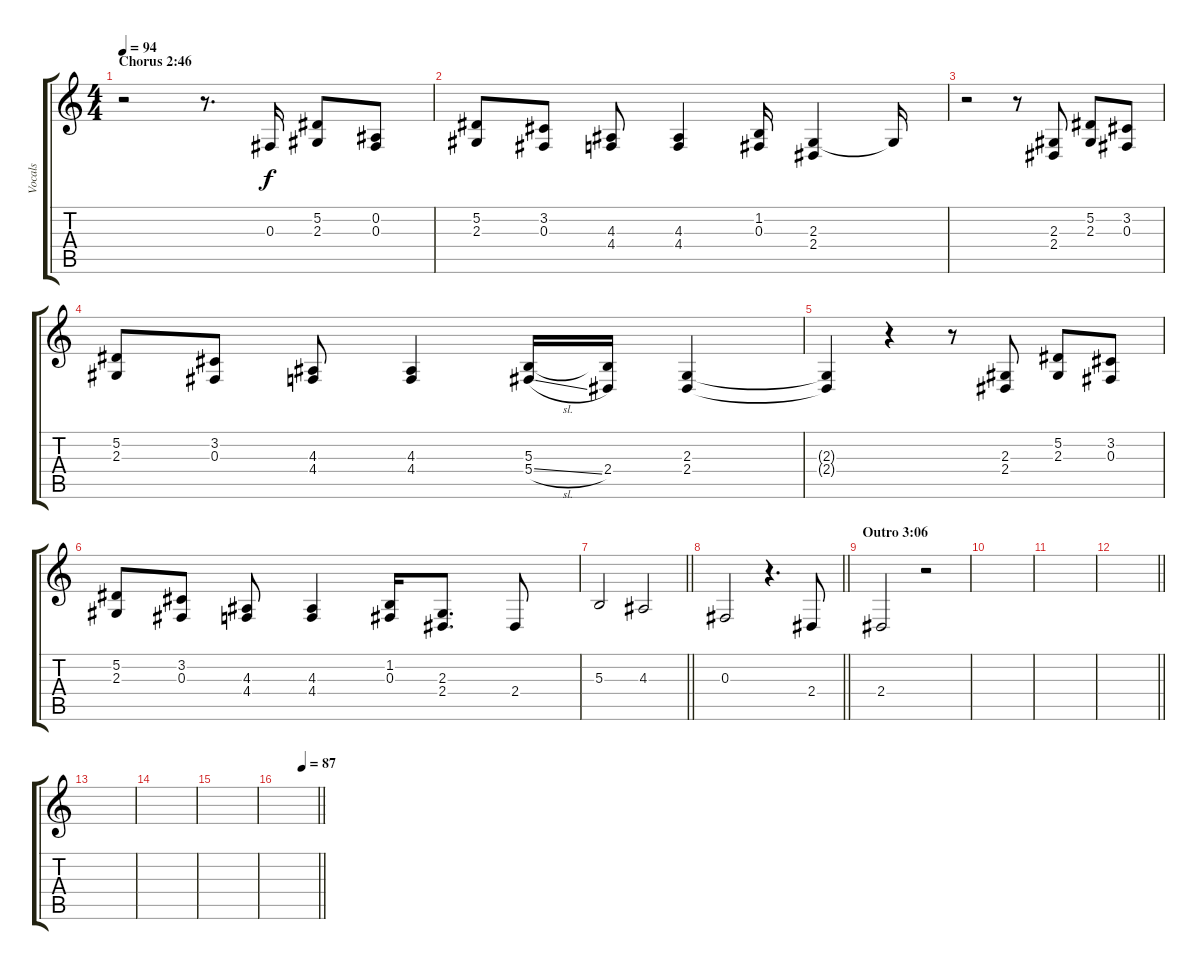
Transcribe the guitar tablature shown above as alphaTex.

\track ("Vocals" "Vocals") {instrument tenorsax}
\staff {score tabs}
\tuning (Eb4 Bb3 Gb3 Db3 Ab2 Eb2) {hide}
\ts (4 4)
\section ("" "Chorus 2:46")
\tempo 94
\clef g2
\ks c
r.2{dy f} r.8{d} 0.3.16 (5.2 2.3).8 (0.2 0.3).8 |
(5.2 2.3).8 (3.2 0.3).8 (4.3 4.4).8 (4.3 4.4).4 (1.2 0.3).16 (2.3 2.4).4 2.3{t}.16 |
r.2 r.8 (2.3 2.4).8 (5.2 2.3).8 (3.2 0.3).8 |
(5.2 2.3).8 (3.2 0.3).8 (4.3 4.4).8 (4.3 4.4).4 (5.3 5.4{sl}).16 (5.3{t} 2.4).16 (2.3 2.4).4 |
(2.3{t} 2.4{t}).4 r.4 r.8 (2.3 2.4).8 (5.2 2.3).8 (3.2 0.3).8 |
(5.2 2.3).8 (3.2 0.3).8 (4.3 4.4).8 (4.3 4.4).4 (1.2 0.3).16 (2.3 2.4).8{d} 2.4.8 |
\barLineRight lightlight
5.3.2 4.3.2 |
\barLineRight lightlight
0.3.2 r.4{d} 2.4.8 |
\section ("" "Outro 3:06")
2.4.2 r.2 |
|
|
\barLineRight lightlight
|
|
|
|
\tempo (87 0.625)
\barLineRight lightlight
